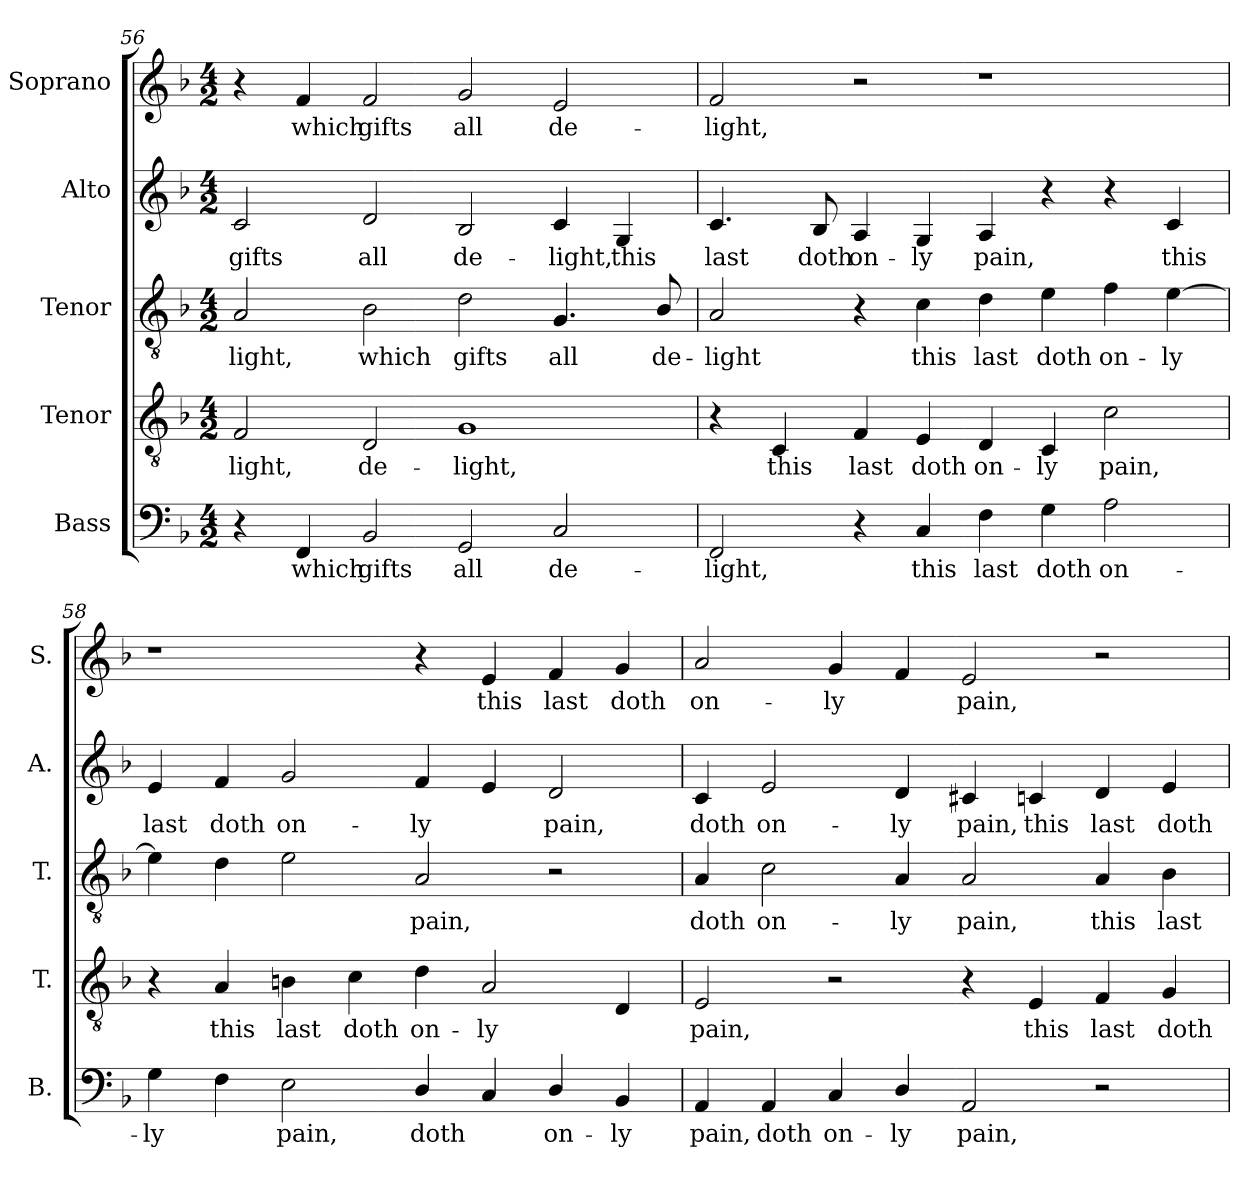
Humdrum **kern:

**kern	**text	**kern	**text	**kern	**text	**kern	**text	**kern	**text
*part5	*part5	*part4	*part4	*part3	*part3	*part2	*part2	*part1	*part1
*staff5	*staff5	*staff4	*staff4	*staff3	*staff3	*staff2	*staff2	*staff1	*staff1
*I"Bass	*	*I"Tenor	*	*I"Tenor	*	*I"Alto	*	*I"Soprano	*
*I'B.	*	*I'T.	*	*I'T.	*	*I'A.	*	*I'S.	*
!!LO:LB:g=z
*clefF4	*	*clefGv2	*	*clefGv2	*	*clefG2	*	*clefG2	*
*	*	*ITrd7c12	*	*ITrd7c12	*	*	*	*	*
*k[b-]	*	*k[b-]	*	*k[b-]	*	*k[b-]	*	*k[b-]	*
*F:	*	*F:	*	*F:	*	*F:	*	*F:	*
*M4/2	*	*M4/2	*	*M4/2	*	*M4/2	*	*M4/2	*
=56	=56	=56	=56	=56	=56	=56	=56	=56	=56
!	!	!	!LO:LY:b:color=#000000	!	!	!	!	!	!
!	!	!	!	!	!LO:LY:b:color=#000000	!	!	!	!
!	!	!	!	!	!	!	!LO:LY:b:color=#000000	!	!
4r	.	2FFi/	-light,	2AAi/	-light,	2ci/	gifts	4r	.
!	!LO:LY:b:color=#000000	!	!	!	!	!	!	!	!
!	!	!	!	!	!	!	!	!	!LO:LY:b:color=#000000
4FFi/	which	.	.	.	.	.	.	4fi/	which
!	!LO:LY:b:color=#000000	!	!	!	!	!	!	!	!
!	!	!	!LO:LY:b:color=#000000	!	!	!	!	!	!
!	!	!	!	!	!LO:LY:b:color=#000000	!	!	!	!
!	!	!	!	!	!	!	!LO:LY:b:color=#000000	!	!
!	!	!	!	!	!	!	!	!	!LO:LY:b:color=#000000
2BB-i/	gifts	2DDi/	de-	2BB-i\	which	2di/	all	2fi/	gifts
!	!LO:LY:b:color=#000000	!	!	!	!	!	!	!	!
!	!	!	!LO:LY:b:color=#000000	!	!	!	!	!	!
!	!	!	!	!	!LO:LY:b:color=#000000	!	!	!	!
!	!	!	!	!	!	!	!LO:LY:b:color=#000000	!	!
!	!	!	!	!	!	!	!	!	!LO:LY:b:color=#000000
2GGi/	all	1GGi	-light,	2Di\	gifts	2B-i/	de-	2gi/	all
!	!LO:LY:b:color=#000000	!	!	!	!	!	!	!	!
!	!	!	!	!	!LO:LY:b:color=#000000	!	!	!	!
!	!	!	!	!	!	!	!LO:LY:b:color=#000000	!	!
!	!	!	!	!	!	!	!	!	!LO:LY:b:color=#000000
2Ci/	de-	.	.	4.GGi/	all	4ci/	-light,	2ei/	de-
!	!	!	!	!	!	!	!LO:LY:b:color=#000000	!	!
.	.	.	.	.	.	4Gi/	this	.	.
!	!	!	!	!	!LO:LY:b:color=#000000	!	!	!	!
.	.	.	.	8BB-i/	de-	.	.	.	.
=57	=57	=57	=57	=57	=57	=57	=57	=57	=57
!	!LO:LY:b:color=#000000	!	!	!	!	!	!	!	!
!	!	!	!	!	!LO:LY:b:color=#000000	!	!	!	!
!	!	!	!	!	!	!	!LO:LY:b:color=#000000	!	!
!	!	!	!	!	!	!	!	!	!LO:LY:b:color=#000000
2FFi/	-light,	4r	.	2AAi/	-light	4.ci/	last	2fi/	-light,
!	!	!	!LO:LY:b:color=#000000	!	!	!	!	!	!
.	.	4CCi/	this	.	.	.	.	.	.
!	!	!	!	!	!	!	!LO:LY:b:color=#000000	!	!
.	.	.	.	.	.	8B-i/	doth	.	.
!	!	!	!LO:LY:b:color=#000000	!	!	!	!	!	!
!	!	!	!	!	!	!	!LO:LY:b:color=#000000	!	!
4r	.	4FFi/	last	4r	.	4Ai/	on-	2r	.
!	!LO:LY:b:color=#000000	!	!	!	!	!	!	!	!
!	!	!	!LO:LY:b:color=#000000	!	!	!	!	!	!
!	!	!	!	!	!LO:LY:b:color=#000000	!	!	!	!
!	!	!	!	!	!	!	!LO:LY:b:color=#000000	!	!
4Ci/	this	4EEi/	doth	4Ci\	this	4Gi/	-ly	.	.
!	!LO:LY:b:color=#000000	!	!	!	!	!	!	!	!
!	!	!	!LO:LY:b:color=#000000	!	!	!	!	!	!
!	!	!	!	!	!LO:LY:b:color=#000000	!	!	!	!
!	!	!	!	!	!	!	!LO:LY:b:color=#000000	!	!
4Fi\	last	4DDi/	on-	4Di\	last	4Ai/	pain,	1r	.
!	!LO:LY:b:color=#000000	!	!	!	!	!	!	!	!
!	!	!	!LO:LY:b:color=#000000	!	!	!	!	!	!
!	!	!	!	!	!LO:LY:b:color=#000000	!	!	!	!
4Gi\	doth	4CCi/	-ly	4Ei\	doth	4r	.	.	.
!	!LO:LY:b:color=#000000	!	!	!	!	!	!	!	!
!	!	!	!LO:LY:b:color=#000000	!	!	!	!	!	!
!	!	!	!	!	!LO:LY:b:color=#000000	!	!	!	!
2Ai\	on-	2Ci\	pain,	4Fi\	on-	4r	.	.	.
!	!	!	!	!	!LO:LY:b:color=#000000	!	!	!	!
!	!	!	!	!	!	!	!LO:LY:b:color=#000000	!	!
.	.	.	.	[4Ei\	-ly	4ci/	this	.	.
=58	=58	=58	=58	=58	=58	=58	=58	=58	=58
!	!LO:LY:b:color=#000000	!	!	!	!	!	!	!	!
!	!	!	!	!	!	!	!LO:LY:b:color=#000000	!	!
4Gi\	-ly	4r	.	4Ei\]	.	4ei/	last	1r	.
!	!	!	!LO:LY:b:color=#000000	!	!	!	!	!	!
!	!	!	!	!	!	!	!LO:LY:b:color=#000000	!	!
4Fi\	.	4AAi/	this	4Di\	.	4fi/	doth	.	.
!	!LO:LY:b:color=#000000	!	!	!	!	!	!	!	!
!	!	!	!LO:LY:b:color=#000000	!	!	!	!	!	!
!	!	!	!	!	!	!	!LO:LY:b:color=#000000	!	!
2Ei\	pain,	4BBni\	last	2Ei\	.	2gi/	on-	.	.
!	!	!	!LO:LY:b:color=#000000	!	!	!	!	!	!
.	.	4Ci\	doth	.	.	.	.	.	.
!	!LO:LY:b:color=#000000	!	!	!	!	!	!	!	!
!	!	!	!LO:LY:b:color=#000000	!	!	!	!	!	!
!	!	!	!	!	!LO:LY:b:color=#000000	!	!	!	!
!	!	!	!	!	!	!	!LO:LY:b:color=#000000	!	!
4Di/	doth	4Di\	on-	2AAi/	pain,	4fi/	-ly	4r	.
!	!	!	!LO:LY:b:color=#000000	!	!	!	!	!	!
!	!	!	!	!	!	!	!	!	!LO:LY:b:color=#000000
4Ci/	.	2AAi/	-ly	.	.	4ei/	.	4ei/	this
!	!LO:LY:b:color=#000000	!	!	!	!	!	!	!	!
!	!	!	!	!	!	!	!LO:LY:b:color=#000000	!	!
!	!	!	!	!	!	!	!	!	!LO:LY:b:color=#000000
4Di/	on-	.	.	2r	.	2di/	pain,	4fi/	last
!	!LO:LY:b:color=#000000	!	!	!	!	!	!	!	!
!	!	!	!	!	!	!	!	!	!LO:LY:b:color=#000000
4BB-i/	-ly	4DDi/	.	.	.	.	.	4gi/	doth
!!LO:LB:g=z
=59	=59	=59	=59	=59	=59	=59	=59	=59	=59
!	!LO:LY:b:color=#000000	!	!	!	!	!	!	!	!
!	!	!	!LO:LY:b:color=#000000	!	!	!	!	!	!
!	!	!	!	!	!LO:LY:b:color=#000000	!	!	!	!
!	!	!	!	!	!	!	!LO:LY:b:color=#000000	!	!
!	!	!	!	!	!	!	!	!	!LO:LY:b:color=#000000
4AAi/	pain,	2EEi/	pain,	4AAi/	doth	4ci/	doth	2ai/	on-
!	!LO:LY:b:color=#000000	!	!	!	!	!	!	!	!
!	!	!	!	!	!LO:LY:b:color=#000000	!	!	!	!
!	!	!	!	!	!	!	!LO:LY:b:color=#000000	!	!
4AAi/	doth	.	.	2Ci\	on-	2ei/	on-	.	.
!	!LO:LY:b:color=#000000	!	!	!	!	!	!	!	!
!	!	!	!	!	!	!	!	!	!LO:LY:b:color=#000000
4Ci/	on-	2r	.	.	.	.	.	4gi/	-ly
!	!LO:LY:b:color=#000000	!	!	!	!	!	!	!	!
!	!	!	!	!	!LO:LY:b:color=#000000	!	!	!	!
!	!	!	!	!	!	!	!LO:LY:b:color=#000000	!	!
4Di/	-ly	.	.	4AAi/	-ly	4di/	-ly	4fi/	.
!	!LO:LY:b:color=#000000	!	!	!	!	!	!	!	!
!	!	!	!	!	!LO:LY:b:color=#000000	!	!	!	!
!	!	!	!	!	!	!	!LO:LY:b:color=#000000	!	!
!	!	!	!	!	!	!	!	!	!LO:LY:b:color=#000000
2AAi/	pain,	4r	.	2AAi/	pain,	4c#Xi/	pain,	2ei/	pain,
!	!	!	!LO:LY:b:color=#000000	!	!	!	!	!	!
!	!	!	!	!	!	!	!LO:LY:b:color=#000000	!	!
.	.	4EEi/	this	.	.	4cni/	this	.	.
!	!	!	!LO:LY:b:color=#000000	!	!	!	!	!	!
!	!	!	!	!	!LO:LY:b:color=#000000	!	!	!	!
!	!	!	!	!	!	!	!LO:LY:b:color=#000000	!	!
2r	.	4FFi/	last	4AAi/	this	4di/	last	2r	.
!	!	!	!LO:LY:b:color=#000000	!	!	!	!	!	!
!	!	!	!	!	!LO:LY:b:color=#000000	!	!	!	!
!	!	!	!	!	!	!	!LO:LY:b:color=#000000	!	!
.	.	4GGi/	doth	4BB-i\	last	4ei/	doth	.	.
=	=	=	=	=	=	=	=	=	=
*-	*-	*-	*-	*-	*-	*-	*-	*-	*-
